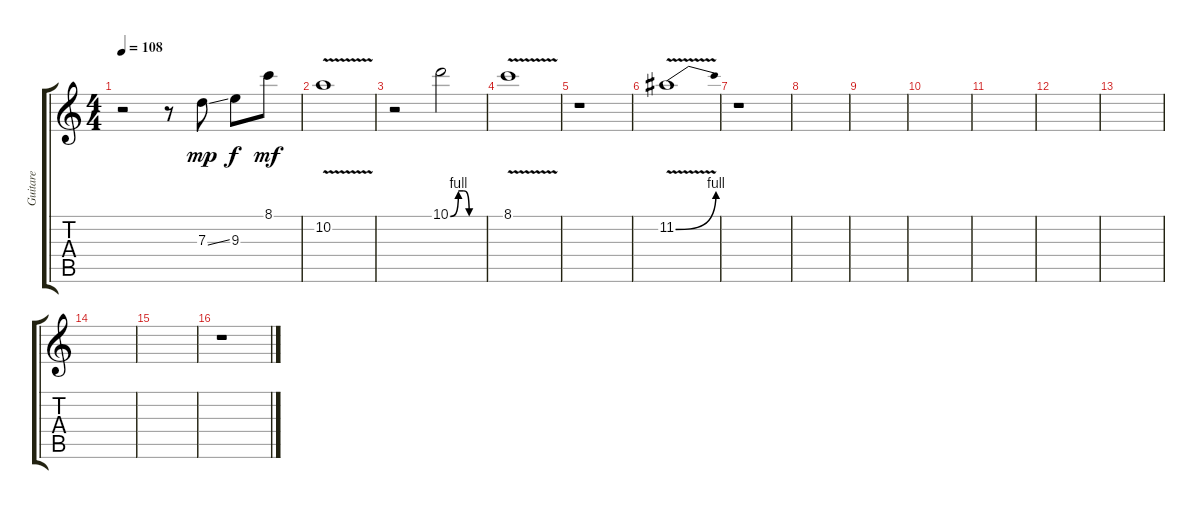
\track ("Guitare " "Guitare ") {instrument electricguitarjazz}
\staff {score tabs}
\tuning (E4 B3 G3 D3 A2 E2) {hide}
\ts (4 4)
\tempo 108
\clef g2
\ks c
r.2{dy f} r.8 7.3{ss}.8{dy mp} 9.3.8{dy f} 8.1.8{dy mf} |
10.2{v}.1 |
r.2 10.1{be (custom 0 0 15 4 25 4 35 0 60 0)}.2 |
8.1{v}.1 |
r.1 |
11.2{be (bend 0 0 60 4) v}.1 |
r.1 |
|
|
|
|
|
|
|
|
r.1
